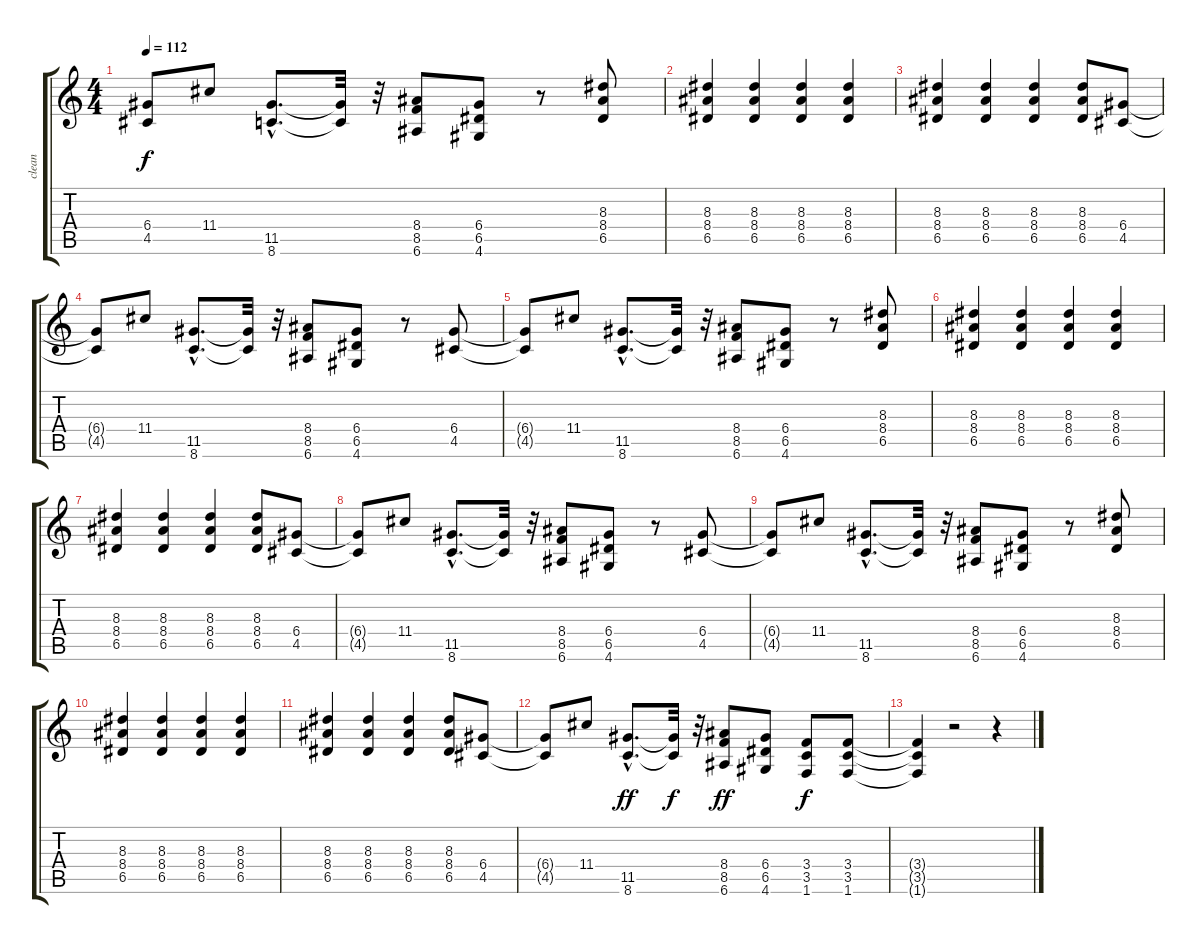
\track ("clean" "clean") {instrument electricguitarclean}
\staff {score tabs}
\tuning (E4 B3 G3 D3 A2 E2) {hide}
\ts (4 4)
\tempo 112
\clef g2
\ks c
(6.4{t} 4.5{t}).8{dy f} 11.4.8 (11.5{hac} 8.6{hac}).8{d} (11.5{t} 8.6{t}).32 r.32 (8.4 8.5 6.6).8 (6.4 6.5 4.6).8 r.8 (8.3 8.4 6.5).8 |
(8.3 8.4 6.5).4 (8.3 8.4 6.5).4 (8.3 8.4 6.5).4 (8.3 8.4 6.5).4 |
(8.3 8.4 6.5).4 (8.3 8.4 6.5).4 (8.3 8.4 6.5).4 (8.3 8.4 6.5).8 (6.4 4.5).8 |
(6.4{t} 4.5{t}).8 11.4.8 (11.5{hac} 8.6{hac}).8{d} (11.5{t} 8.6{t}).32 r.32 (8.4 8.5 6.6).8 (6.4 6.5 4.6).8 r.8 (6.4 4.5).8 |
(6.4{t} 4.5{t}).8 11.4.8 (11.5{hac} 8.6{hac}).8{d} (11.5{t} 8.6{t}).32 r.32 (8.4 8.5 6.6).8 (6.4 6.5 4.6).8 r.8 (8.3 8.4 6.5).8 |
(8.3 8.4 6.5).4 (8.3 8.4 6.5).4 (8.3 8.4 6.5).4 (8.3 8.4 6.5).4 |
(8.3 8.4 6.5).4 (8.3 8.4 6.5).4 (8.3 8.4 6.5).4 (8.3 8.4 6.5).8 (6.4 4.5).8 |
(6.4{t} 4.5{t}).8 11.4.8 (11.5{hac} 8.6{hac}).8{d} (11.5{t} 8.6{t}).32 r.32 (8.4 8.5 6.6).8 (6.4 6.5 4.6).8 r.8 (6.4 4.5).8 |
(6.4{t} 4.5{t}).8 11.4.8 (11.5{hac} 8.6{hac}).8{d} (11.5{t} 8.6{t}).32 r.32 (8.4 8.5 6.6).8 (6.4 6.5 4.6).8 r.8 (8.3 8.4 6.5).8 |
(8.3 8.4 6.5).4 (8.3 8.4 6.5).4 (8.3 8.4 6.5).4 (8.3 8.4 6.5).4 |
(8.3 8.4 6.5).4 (8.3 8.4 6.5).4 (8.3 8.4 6.5).4 (8.3 8.4 6.5).8 (6.4 4.5).8 |
(6.4{t} 4.5{t}).8 11.4.8 (11.5{hac} 8.6{hac}).8{d dy ff} (11.5{t} 8.6{t}).32{dy f} r.32 (8.4 8.5 6.6).8{dy ff} (6.4 6.5 4.6).8 (3.4 3.5 1.6).8{dy f} (3.4 3.5 1.6).8 |
(3.4{t} 3.5{t} 1.6{t}).4 r.2 r.4
